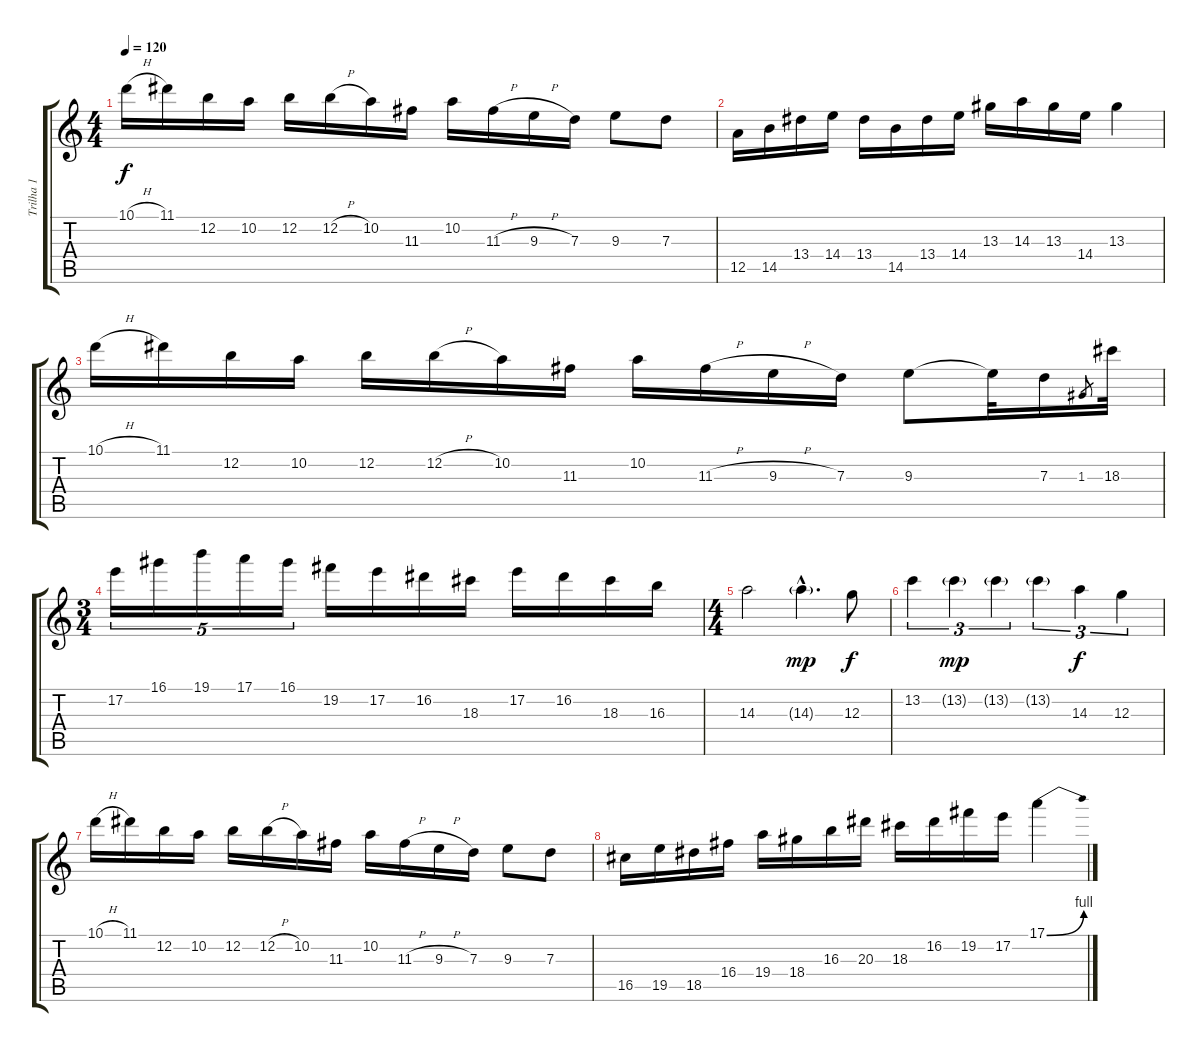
\track ("Trilha 1" "Trilha 1") {instrument distortionguitar}
\staff {score tabs}
\tuning (E4 B3 G3 D3 A2 E2) {hide}
\ts (4 4)
\tempo 120
\clef g2
\ks c
10.1{h}.16{dy f instrument distortionguitar} 11.1.16 12.2.16 10.2.16 12.2.16 12.2{h}.16 10.2.16 11.3.16 10.2.16 11.3{h}.16 9.3{h}.16 7.3.16 9.3.8 7.3.8 |
12.5.16 14.5.16 13.4.16 14.4.16 13.4.16 14.5.16 13.4.16 14.4.16 13.3.16 14.3.16 13.3.16 14.4.16 13.3.4 |
10.1{h}.16 11.1.16 12.2.16 10.2.16 12.2.16 12.2{h}.16 10.2.16 11.3.16 10.2.16 11.3{h}.16 9.3{h}.16 7.3.16 9.3.8 9.3{t}.32 7.3.16 1.3.8{gr} 18.3.32 |
\ts (3 4)
17.2.16{tu (5 4)} 16.1.16{tu (5 4)} 19.1.16{tu (5 4)} 17.1.16{tu (5 4)} 16.1.16{tu (5 4)} 19.2.16 17.2.16 16.2.16 18.3.16 17.2.16 16.2.16 18.3.16 16.3.16 |
\ts (4 4)
14.3.2 14.3{g hac}.4{d dy mp} 12.3.8{dy f} |
13.2.4{tu (3 2)} 13.2{g}.4{tu (3 2) dy mp} 13.2{g}.4{tu (3 2)} 13.2{g}.4{tu (3 2)} 14.3.4{tu (3 2) dy f} 12.3.4{tu (3 2)} |
10.1{h}.16 11.1.16 12.2.16 10.2.16 12.2.16 12.2{h}.16 10.2.16 11.3.16 10.2.16 11.3{h}.16 9.3{h}.16 7.3.16 9.3.8 7.3.8 |
16.5.16 19.5.16 18.5.16 16.4.16 19.4.16 18.4.16 16.3.16 20.3.16 18.3.16 16.2.16 19.2.16 17.2.16 17.1{be (bend 0 0 60 4)}.4
